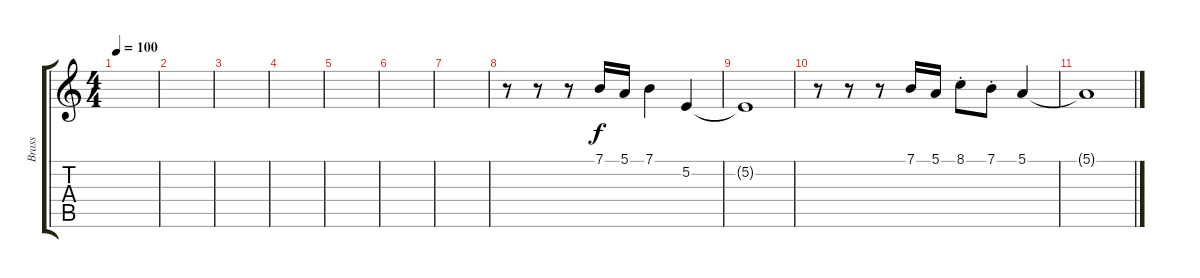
\track ("Brass" "Brass") {instrument brasssection}
\staff {score tabs}
\tuning (E4 B3 G3 D3 A2 E2) {hide}
\ts (4 4)
\tempo 100
\clef g2
\ks c
|
|
|
|
|
|
|
r.8{volume 16} r.8 r.8 7.1.16 5.1.16 7.1.4 5.2.4{volume 0} |
5.2{t}.1 |
r.8 r.8 r.8 7.1.16{volume 16} 5.1.16 8.1{st}.8 7.1{st}.8 5.1.4{volume 0} |
5.1{t}.1
